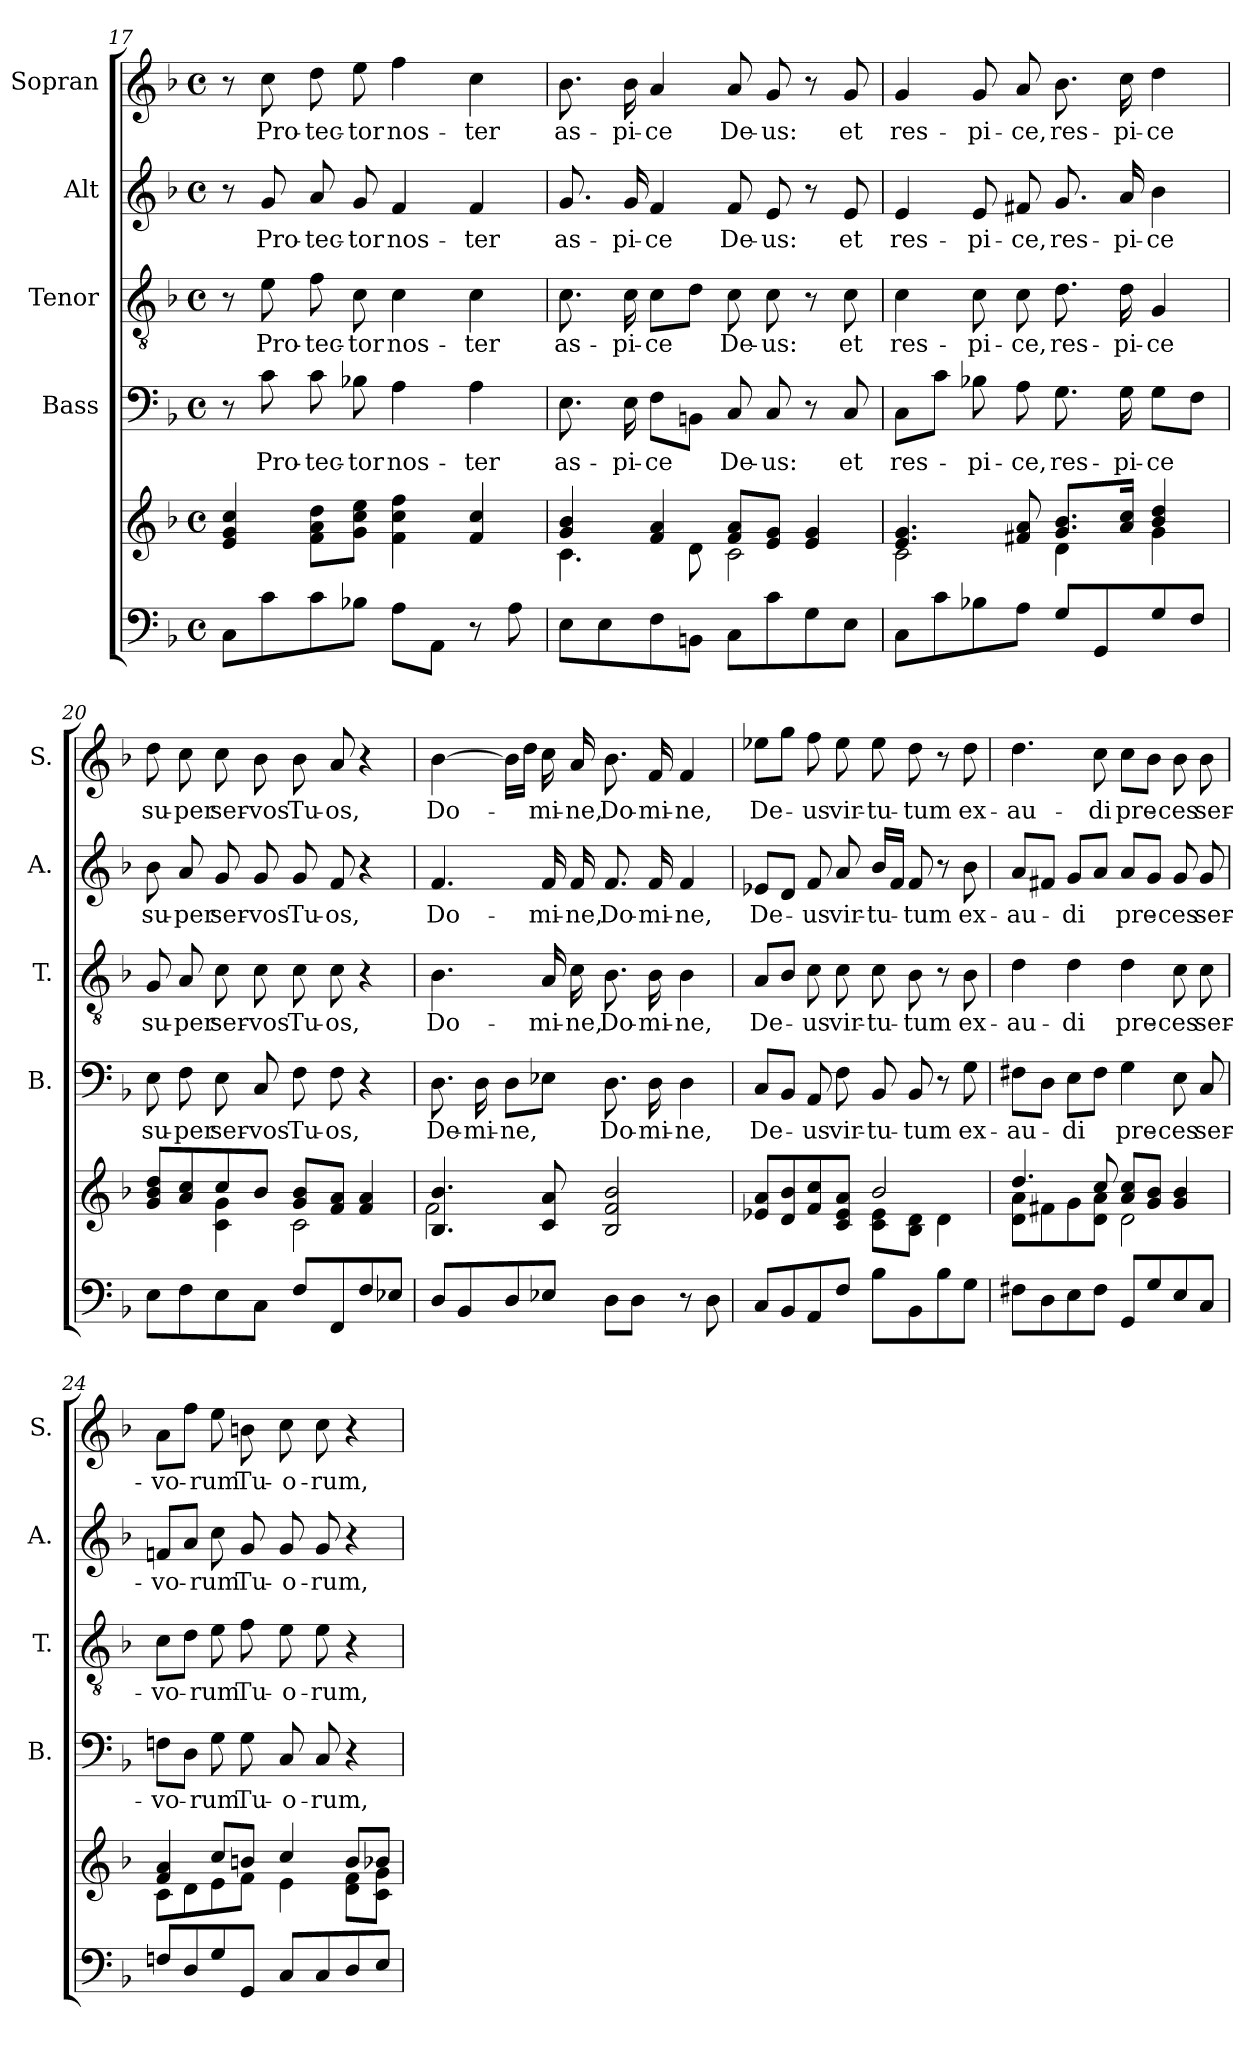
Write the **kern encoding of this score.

**kern	**kern	**kern	**text	**kern	**text	**kern	**text	**kern	**text
*part5	*part5	*part4	*part4	*part3	*part3	*part2	*part2	*part1	*part1
*staff6	*staff5	*staff4	*staff4	*staff3	*staff3	*staff2	*staff2	*staff1	*staff1
*	*	*I"Bass	*	*I"Tenor	*	*I"Alt	*	*I"Sopran	*
*	*	*I'B.	*	*I'T.	*	*I'A.	*	*I'S.	*
!!LO:PB:g=z
*clefF4	*clefG2	*clefF4	*	*clefGv2	*	*clefG2	*	*clefG2	*
*k[b-]	*k[b-]	*k[b-]	*	*k[b-]	*	*k[b-]	*	*k[b-]	*
*F:	*F:	*F:	*	*F:	*	*F:	*	*F:	*
*M4/4	*M4/4	*M4/4	*	*M4/4	*	*M4/4	*	*M4/4	*
*met(c)	*met(c)	*met(c)	*	*met(c)	*	*met(c)	*	*met(c)	*
=17	=17	=17	=17	=17	=17	=17	=17	=17	=17
8C\L	4e/ 4g/ 4cc/	8r	.	8r	.	8r	.	8r	.
!	!	!	!LO:LY:b	!	!LO:LY:b	!	!LO:LY:b	!	!LO:LY:b
8c\	.	8c\	Pro-	8e\	Pro-	8g/	Pro-	8cc\	Pro-
!	!	!	!LO:LY:b	!	!LO:LY:b	!	!LO:LY:b	!	!LO:LY:b
8c\	8f\ 8a\ 8dd\L	8c\	-tec-	8f\	-tec-	8a/	-tec-	8dd\	-tec-
!	!	!	!LO:LY:b	!	!LO:LY:b	!	!LO:LY:b	!	!LO:LY:b
8B-X\J	8g\ 8cc\ 8ee\J	8B-X\	-tor	8c\	-tor	8g/	-tor	8ee\	-tor
!	!	!	!LO:LY:b	!	!LO:LY:b	!	!LO:LY:b	!	!LO:LY:b
8A\L	4f\ 4cc\ 4ff\	4A\	nos-	4c\	nos-	4f/	nos-	4ff\	nos-
8AA\J	.	.	.	.	.	.	.	.	.
!	!	!	!LO:LY:b	!	!LO:LY:b	!	!LO:LY:b	!	!LO:LY:b
8r	4f/ 4cc/	4A\	-ter	4c\	-ter	4f/	-ter	4cc\	-ter
8A\	.	.	.	.	.	.	.	.	.
=18	=18	=18	=18	=18	=18	=18	=18	=18	=18
*	*^	*	*	*	*	*	*	*	*
!	!	!	!	!LO:LY:b	!	!LO:LY:b	!	!LO:LY:b	!	!LO:LY:b
8E\L	4g/ 4b-/	4.c\	8.E\	as-	8.c\	as-	8.g/	as-	8.b-\	as-
8E\	.	.	.	.	.	.	.	.	.	.
!	!	!	!	!LO:LY:b	!	!LO:LY:b	!	!LO:LY:b	!	!LO:LY:b
.	.	.	16E\	-pi-	16c\	-pi-	16g/	-pi-	16b-\	-pi-
!	!	!	!	!LO:LY:b	!	!LO:LY:b	!	!LO:LY:b	!	!LO:LY:b
8F\	4f/ 4a/	.	8F\L	-ce	8c\L	-ce	4f/	-ce	4a/	-ce
8BBn\J	.	8d\	8BBn\J	.	8d\J	.	.	.	.	.
!	!	!	!	!LO:LY:b	!	!LO:LY:b	!	!LO:LY:b	!	!LO:LY:b
8C\L	8f/ 8a/L	2c\	8C/	De-	8c\	De-	8f/	De-	8a/	De-
!	!	!	!	!LO:LY:b	!	!LO:LY:b	!	!LO:LY:b	!	!LO:LY:b
8c\	8e/ 8g/J	.	8C/	-us:	8c\	-us:	8e/	-us:	8g/	-us:
8G\	4e/ 4g/	.	8r	.	8r	.	8r	.	8r	.
!	!	!	!	!LO:LY:b	!	!LO:LY:b	!	!LO:LY:b	!	!LO:LY:b
8E\J	.	.	8C/	et	8c\	et	8e/	et	8g/	et
=19	=19	=19	=19	=19	=19	=19	=19	=19	=19	=19
!	!	!	!	!LO:LY:b	!	!LO:LY:b	!	!LO:LY:b	!	!LO:LY:b
8C\L	4.e/ 4.g/	2c\	8C\L	res-	4c\	res-	4e/	res-	4g/	res-
8c\	.	.	8c\J	.	.	.	.	.	.	.
!	!	!	!	!LO:LY:b	!	!LO:LY:b	!	!LO:LY:b	!	!LO:LY:b
8B-X\	.	.	8B-X\	-pi-	8c\	-pi-	8e/	-pi-	8g/	-pi-
!	!	!	!	!LO:LY:b	!	!LO:LY:b	!	!LO:LY:b	!	!LO:LY:b
8A\J	8f#X/ 8a/	.	8A\	-ce,	8c\	-ce,	8f#X/	-ce,	8a/	-ce,
!	!	!	!	!LO:LY:b	!	!LO:LY:b	!	!LO:LY:b	!	!LO:LY:b
8G/L	8.g/ 8.b-/L	4d\	8.G\	res-	8.d\	res-	8.g/	res-	8.b-\	res-
8GG/	.	.	.	.	.	.	.	.	.	.
!	!	!	!	!LO:LY:b	!	!LO:LY:b	!	!LO:LY:b	!	!LO:LY:b
.	16a/ 16cc/Jk	.	16G\	-pi-	16d\	-pi-	16a/	-pi-	16cc\	-pi-
!	!	!	!	!LO:LY:b	!	!LO:LY:b	!	!LO:LY:b	!	!LO:LY:b
8G/	4b-/ 4dd/	4g\	8G\L	-ce	4G/	-ce	4b-\	-ce	4dd\	-ce
8F/J	.	.	8F\J	.	.	.	.	.	.	.
!!LO:LB:g=z
=20	=20	=20	=20	=20	=20	=20	=20	=20	=20	=20
!	!	!	!	!LO:LY:b	!	!LO:LY:b	!	!LO:LY:b	!	!LO:LY:b
8E\L	8g/ 8b-/ 8dd/L	4ryy	8E\	su-	8G/	su-	8b-\	su-	8dd\	su-
!	!	!	!	!LO:LY:b	!	!LO:LY:b	!	!LO:LY:b	!	!LO:LY:b
8F\	8a/ 8cc/	.	8F\	-per	8A/	-per	8a/	-per	8cc\	-per
!	!	!	!	!LO:LY:b	!	!LO:LY:b	!	!LO:LY:b	!	!LO:LY:b
8E\	8cc/	4c\ 4g\	8E\	ser-	8c\	ser-	8g/	ser-	8cc\	ser-
!	!	!	!	!LO:LY:b	!	!LO:LY:b	!	!LO:LY:b	!	!LO:LY:b
8C\J	8b-/J	.	8C/	-vos	8c\	-vos	8g/	-vos	8b-\	-vos
!	!	!	!	!LO:LY:b	!	!LO:LY:b	!	!LO:LY:b	!	!LO:LY:b
8F/L	8g/ 8b-/L	2c\	8F\	Tu-	8c\	Tu-	8g/	Tu-	8b-\	Tu-
!	!	!	!	!LO:LY:b	!	!LO:LY:b	!	!LO:LY:b	!	!LO:LY:b
8FF/	8f/ 8a/J	.	8F\	-os,	8c\	-os,	8f/	-os,	8a/	-os,
8F/	4f/ 4a/	.	4r	.	4r	.	4r	.	4r	.
8E-X/J	.	.	.	.	.	.	.	.	.	.
=21	=21	=21	=21	=21	=21	=21	=21	=21	=21	=21
!	!	!	!	!LO:LY:b	!	!LO:LY:b	!	!LO:LY:b	!	!LO:LY:b
8D/L	4.B-/ 4.b-/	2f\	8.D\	De-	4.B-\	Do-	4.f/	Do-	[4b-\	Do-
8BB-/	.	.	.	.	.	.	.	.	.	.
!	!	!	!	!LO:LY:b	!	!	!	!	!	!
.	.	.	16D\	-mi-	.	.	.	.	.	.
!	!	!	!	!LO:LY:b	!	!	!	!	!	!
8D/	.	.	8D\L	-ne,	.	.	.	.	16b-\LL]	.
.	.	.	.	.	.	.	.	.	16dd\JJ	.
!	!	!	!	!	!	!LO:LY:b	!	!LO:LY:b	!	!LO:LY:b
8E-X/J	8c/ 8a/	.	8E-X\J	.	16A/	-mi-	16f/	-mi-	16cc\	-mi-
!	!	!	!	!	!	!LO:LY:b	!	!LO:LY:b	!	!LO:LY:b
.	.	.	.	.	16c\	-ne,	16f/	-ne,	16a/	-ne,
!	!	!	!	!LO:LY:b	!	!LO:LY:b	!	!LO:LY:b	!	!LO:LY:b
8D\L	2B-/ 2f/ 2b-/	2ryy	8.D\	Do-	8.B-\	Do-	8.f/	Do-	8.b-\	Do-
8D\J	.	.	.	.	.	.	.	.	.	.
!	!	!	!	!LO:LY:b	!	!LO:LY:b	!	!LO:LY:b	!	!LO:LY:b
.	.	.	16D\	-mi-	16B-\	-mi-	16f/	-mi-	16f/	-mi-
!	!	!	!	!LO:LY:b	!	!LO:LY:b	!	!LO:LY:b	!	!LO:LY:b
8r	.	.	4D\	-ne,	4B-\	-ne,	4f/	-ne,	4f/	-ne,
8D\	.	.	.	.	.	.	.	.	.	.
!!LO:PB:g=z
=22	=22	=22	=22	=22	=22	=22	=22	=22	=22	=22
!	!	!	!	!LO:LY:b	!	!LO:LY:b	!	!LO:LY:b	!	!LO:LY:b
8C/L	8e-X/ 8a/L	2ryy	8C/L	De-	8A/L	De-	8e-X/L	De-	8ee-X\L	De-
8BB-/	8d/ 8b-/	.	8BB-/J	.	8B-/J	.	8d/J	.	8gg\J	.
!	!	!	!	!LO:LY:b	!	!LO:LY:b	!	!LO:LY:b	!	!LO:LY:b
8AA/	8f/ 8cc/	.	8AA/	-us	8c\	-us	8f/	-us	8ff\	-us
!	!	!	!	!LO:LY:b	!	!LO:LY:b	!	!LO:LY:b	!	!LO:LY:b
8F/J	8c/ 8e-/ 8a/J	.	8F\	vir-	8c\	vir-	8a/	vir-	8ee-\	vir-
!	!	!	!	!LO:LY:b	!	!LO:LY:b	!	!LO:LY:b	!	!LO:LY:b
8B-\L	2b-/	8c\ 8e-\L	8BB-/	-tu-	8c\	-tu-	16b-/LL	-tu-	8ee-\	-tu-
.	.	.	.	.	.	.	16f/JJ	.	.	.
!	!	!	!	!LO:LY:b	!	!LO:LY:b	!	!LO:LY:b	!	!LO:LY:b
8BB-\	.	8B-\ 8d\J	8BB-/	-tum	8B-\	-tum	8f/	-tum	8dd\	-tum
8B-\	.	4d\	8r	.	8r	.	8r	.	8r	.
!	!	!	!	!LO:LY:b	!	!LO:LY:b	!	!LO:LY:b	!	!LO:LY:b
8G\J	.	.	8G\	ex-	8B-\	ex-	8b-\	ex-	8dd\	ex-
=23	=23	=23	=23	=23	=23	=23	=23	=23	=23	=23
!	!	!	!	!LO:LY:b	!	!LO:LY:b	!	!LO:LY:b	!	!LO:LY:b
8F#X\L	4.dd/	8d\ 8a\L	8F#X\L	-au-	4d\	-au-	8a/L	-au-	4.dd\	-au-
8D\	.	8f#X\	8D\J	.	.	.	8f#X/J	.	.	.
!	!	!	!	!LO:LY:b	!	!LO:LY:b	!	!LO:LY:b	!	!
8E\	.	8g\	8E\L	-di	4d\	-di	8g/L	-di	.	.
!	!	!	!	!	!	!	!	!	!	!LO:LY:b
8F#\J	8cc/	8d\ 8a\J	8F#\J	.	.	.	8a/J	.	8cc\	-di
!	!	!	!	!LO:LY:b	!	!LO:LY:b	!	!LO:LY:b	!	!LO:LY:b
8GG/L	8a/ 8cc/L	2d\	4G\	pre-	4d\	pre-	8a/L	pre-	8cc\L	pre-
8G/	8g/ 8b-/J	.	.	.	.	.	8g/J	.	8b-\J	.
!	!	!	!	!LO:LY:b	!	!LO:LY:b	!	!LO:LY:b	!	!LO:LY:b
8E/	4g/ 4b-/	.	8E\	-ces	8c\	-ces	8g/	-ces	8b-\	-ces
!	!	!	!	!LO:LY:b	!	!LO:LY:b	!	!LO:LY:b	!	!LO:LY:b
8C/J	.	.	8C/	ser-	8c\	ser-	8g/	ser-	8b-\	ser-
=24	=24	=24	=24	=24	=24	=24	=24	=24	=24	=24
!	!	!	!	!LO:LY:b	!	!LO:LY:b	!	!LO:LY:b	!	!LO:LY:b
8Fn/L	4f/ 4a/	8c\L	8Fn\L	-vo-	8c\L	-vo-	8fn/L	-vo-	8a\L	-vo-
8D/	.	8d\	8D\J	.	8d\J	.	8a/J	.	8ff\J	.
!	!	!	!	!LO:LY:b	!	!LO:LY:b	!	!LO:LY:b	!	!LO:LY:b
8G/	8cc/L	8e\	8G\	-rum	8e\	-rum	8cc\	-rum	8ee\	-rum
!	!	!	!	!LO:LY:b	!	!LO:LY:b	!	!LO:LY:b	!	!LO:LY:b
8GG/J	8bn/J	8f\J	8G\	Tu-	8f\	Tu-	8g/	Tu-	8bn\	Tu-
!	!	!	!	!LO:LY:b	!	!LO:LY:b	!	!LO:LY:b	!	!LO:LY:b
8C/L	4cc/	4e\	8C/	-o-	8e\	-o-	8g/	-o-	8cc\	-o-
!	!	!	!	!LO:LY:b	!	!LO:LY:b	!	!LO:LY:b	!	!LO:LY:b
8C/	.	.	8C/	-rum,	8e\	-rum,	8g/	-rum,	8cc\	-rum,
8D/	8b/L	8d\ 8f\L	4r	.	4r	.	4r	.	4r	.
8E/J	8b-X/J	8c\ 8g\J	.	.	.	.	.	.	.	.
*	*v	*v	*	*	*	*	*	*	*	*
=	=	=	=	=	=	=	=	=	=
*-	*-	*-	*-	*-	*-	*-	*-	*-	*-
